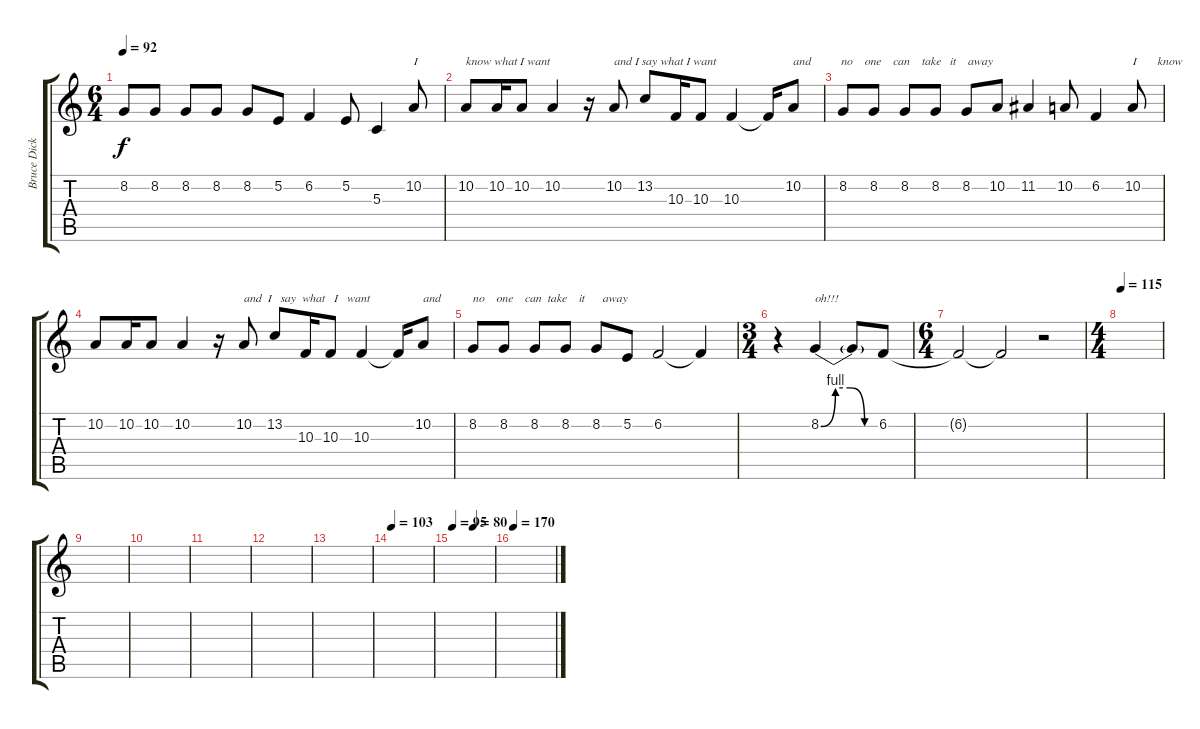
\track ("Bruce Dickinson" "Bruce Dick") {instrument clarinet}
\staff {score tabs}
\tuning (E4 B3 G3 D3 A2 E2) {hide}
\ts (6 4)
\tempo 92
\clef g2
\ks c
8.2.8{dy f} 8.2.8 8.2.8 8.2.8 8.2.8 5.2.8 6.2.4 5.2.8 5.3.4 10.2.8{txt "I"} |
10.2.8{txt "know what I want"} 10.2.16 10.2.8 10.2.4 r.16 10.2.8{txt "and I say what I want"} 13.2.8 10.3.16 10.3.8 10.3.4 10.3{t}.16 10.2.8{txt "and          no    one    can    take   it    away"} |
8.2.8 8.2.8 8.2.8 8.2.8 8.2.8 10.2.8 11.2.4 10.2.8 6.2.4 10.2.8{txt "I       know      what    I     want"} |
10.2.8 10.2.16 10.2.8 10.2.4 r.16 10.2.8{txt "and  I   say  what   I   want "} 13.2.8 10.3.16 10.3.8 10.3.4 10.3{t}.16 10.2.8{txt "and"} |
8.2.8{txt "no    one    can  take    it      away"} 8.2.8 8.2.8 8.2.8 8.2.8 5.2.8 6.2.2 6.2{t}.4 |
\ts (3 4)
r.4 8.2{be (custom 0 0 15 4 30 4 45 0 60 0)}.4{txt "oh!!!"} 8.2{t}.8 6.2.8 |
\ts (6 4)
6.2{t}.2 6.2{t}.2 r.2 |
\ts (4 4)
\tempo 115
|
|
|
|
|
|
\tempo 103
|
\tempo 95
\tempo (80 0.5)
|
\tempo 170
